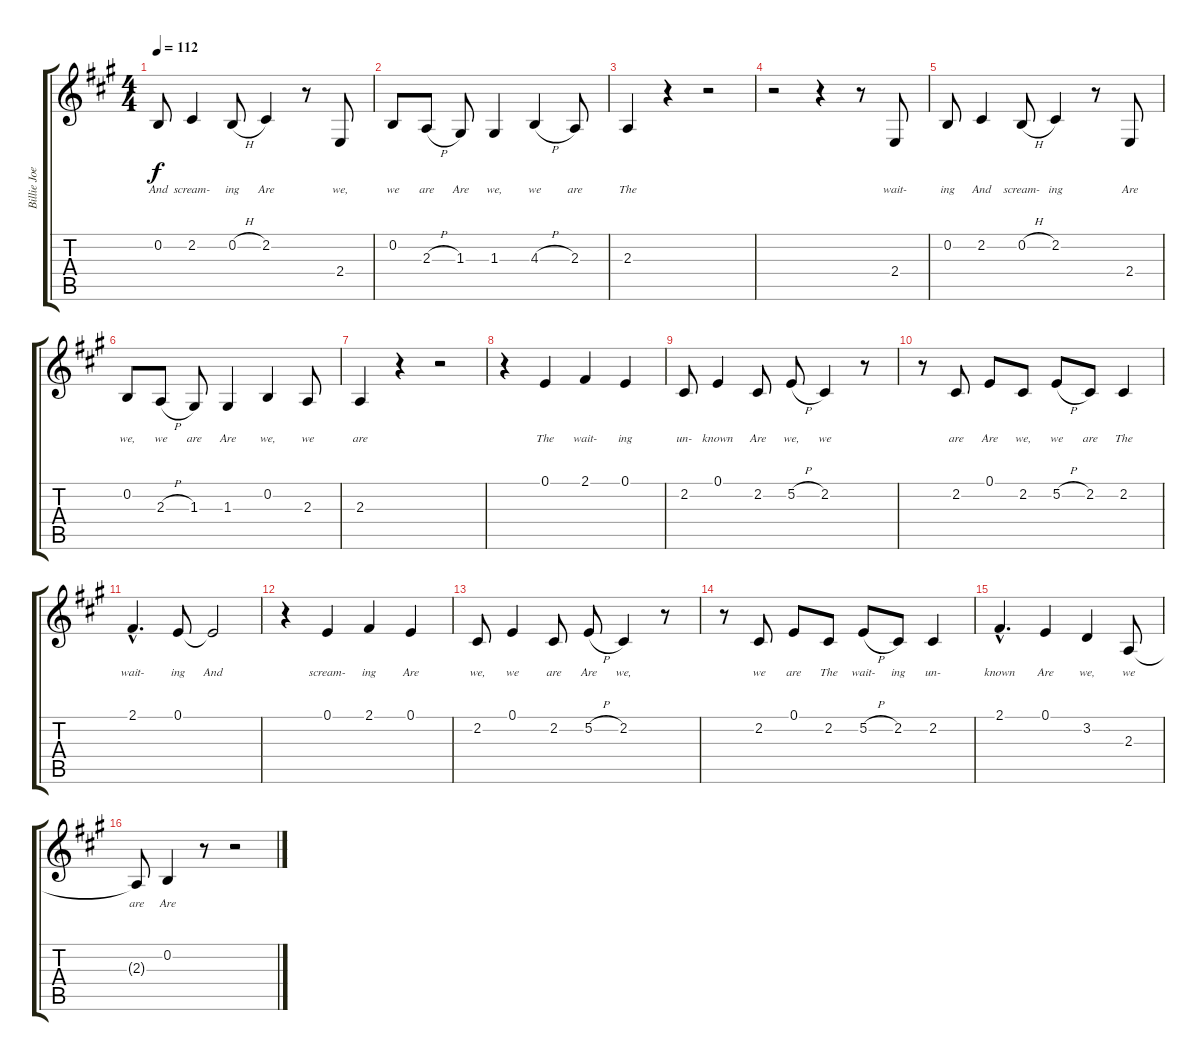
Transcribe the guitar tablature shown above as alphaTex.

\track ("Billie Joe Armstrong (Vocal)" "Billie Joe") {instrument clarinet}
\staff {score tabs}
\tuning (E4 B3 G3 D3 A2 E2) {hide}
\ts (4 4)
\tempo 112
\clef g2
\ks a
0.2.8{lyrics (0 "And") lyrics (1 "") lyrics (2 "") lyrics (3 "") lyrics (4 "") dy f} 2.2.4{lyrics (0 "scream-") lyrics (1 "") lyrics (2 "") lyrics (3 "") lyrics (4 "")} 0.2{h}.8{lyrics (0 "ing") lyrics (1 "") lyrics (2 "") lyrics (3 "") lyrics (4 "")} 2.2.4{lyrics (0 "Are") lyrics (1 "") lyrics (2 "") lyrics (3 "") lyrics (4 "")} r.8 2.4.8{lyrics (0 "we,") lyrics (1 "") lyrics (2 "") lyrics (3 "") lyrics (4 "")} |
0.2.8{lyrics (0 "we") lyrics (1 "") lyrics (2 "") lyrics (3 "") lyrics (4 "")} 2.3{h}.8{lyrics (0 "are") lyrics (1 "") lyrics (2 "") lyrics (3 "") lyrics (4 "")} 1.3.8{lyrics (0 "Are") lyrics (1 "") lyrics (2 "") lyrics (3 "") lyrics (4 "")} 1.3.4{lyrics (0 "we,") lyrics (1 "") lyrics (2 "") lyrics (3 "") lyrics (4 "")} 4.3{h}.4{lyrics (0 "we") lyrics (1 "") lyrics (2 "") lyrics (3 "") lyrics (4 "")} 2.3.8{lyrics (0 "are") lyrics (1 "") lyrics (2 "") lyrics (3 "") lyrics (4 "")} |
2.3.4{lyrics (0 "The") lyrics (1 "") lyrics (2 "") lyrics (3 "") lyrics (4 "")} r.4 r.2 |
r.2 r.4 r.8 2.4.8{lyrics (0 "wait-") lyrics (1 "") lyrics (2 "") lyrics (3 "") lyrics (4 "")} |
0.2.8{lyrics (0 "ing") lyrics (1 "") lyrics (2 "") lyrics (3 "") lyrics (4 "")} 2.2.4{lyrics (0 "And") lyrics (1 "") lyrics (2 "") lyrics (3 "") lyrics (4 "")} 0.2{h}.8{lyrics (0 "scream-") lyrics (1 "") lyrics (2 "") lyrics (3 "") lyrics (4 "")} 2.2.4{lyrics (0 "ing") lyrics (1 "") lyrics (2 "") lyrics (3 "") lyrics (4 "")} r.8 2.4.8{lyrics (0 "Are") lyrics (1 "") lyrics (2 "") lyrics (3 "") lyrics (4 "")} |
0.2.8{lyrics (0 "we,") lyrics (1 "") lyrics (2 "") lyrics (3 "") lyrics (4 "")} 2.3{h}.8{lyrics (0 "we") lyrics (1 "") lyrics (2 "") lyrics (3 "") lyrics (4 "")} 1.3.8{lyrics (0 "are") lyrics (1 "") lyrics (2 "") lyrics (3 "") lyrics (4 "")} 1.3.4{lyrics (0 "Are") lyrics (1 "") lyrics (2 "") lyrics (3 "") lyrics (4 "")} 0.2.4{lyrics (0 "we,") lyrics (1 "") lyrics (2 "") lyrics (3 "") lyrics (4 "")} 2.3.8{lyrics (0 "we") lyrics (1 "") lyrics (2 "") lyrics (3 "") lyrics (4 "")} |
2.3.4{lyrics (0 "are") lyrics (1 "") lyrics (2 "") lyrics (3 "") lyrics (4 "")} r.4 r.2 |
r.4 0.1.4{lyrics (0 "The") lyrics (1 "") lyrics (2 "") lyrics (3 "") lyrics (4 "")} 2.1.4{lyrics (0 "wait-") lyrics (1 "") lyrics (2 "") lyrics (3 "") lyrics (4 "")} 0.1.4{lyrics (0 "ing") lyrics (1 "") lyrics (2 "") lyrics (3 "") lyrics (4 "")} |
2.2.8{lyrics (0 "un-") lyrics (1 "") lyrics (2 "") lyrics (3 "") lyrics (4 "")} 0.1.4{lyrics (0 "known") lyrics (1 "") lyrics (2 "") lyrics (3 "") lyrics (4 "")} 2.2.8{lyrics (0 "Are") lyrics (1 "") lyrics (2 "") lyrics (3 "") lyrics (4 "")} 5.2{h}.8{lyrics (0 "we,") lyrics (1 "") lyrics (2 "") lyrics (3 "") lyrics (4 "")} 2.2.4{lyrics (0 "we") lyrics (1 "") lyrics (2 "") lyrics (3 "") lyrics (4 "")} r.8 |
r.8 2.2.8{lyrics (0 "are") lyrics (1 "") lyrics (2 "") lyrics (3 "") lyrics (4 "")} 0.1.8{lyrics (0 "Are") lyrics (1 "") lyrics (2 "") lyrics (3 "") lyrics (4 "")} 2.2.8{lyrics (0 "we,") lyrics (1 "") lyrics (2 "") lyrics (3 "") lyrics (4 "")} 5.2{h}.8{lyrics (0 "we") lyrics (1 "") lyrics (2 "") lyrics (3 "") lyrics (4 "")} 2.2.8{lyrics (0 "are") lyrics (1 "") lyrics (2 "") lyrics (3 "") lyrics (4 "")} 2.2.4{lyrics (0 "The") lyrics (1 "") lyrics (2 "") lyrics (3 "") lyrics (4 "")} |
2.1{hac}.4{d lyrics (0 "wait-") lyrics (1 "") lyrics (2 "") lyrics (3 "") lyrics (4 "")} 0.1.8{lyrics (0 "ing") lyrics (1 "") lyrics (2 "") lyrics (3 "") lyrics (4 "")} 0.1{t}.2{lyrics (0 "And") lyrics (1 "") lyrics (2 "") lyrics (3 "") lyrics (4 "")} |
r.4 0.1.4{lyrics (0 "scream-") lyrics (1 "") lyrics (2 "") lyrics (3 "") lyrics (4 "")} 2.1.4{lyrics (0 "ing") lyrics (1 "") lyrics (2 "") lyrics (3 "") lyrics (4 "")} 0.1.4{lyrics (0 "Are") lyrics (1 "") lyrics (2 "") lyrics (3 "") lyrics (4 "")} |
2.2.8{lyrics (0 "we,") lyrics (1 "") lyrics (2 "") lyrics (3 "") lyrics (4 "")} 0.1.4{lyrics (0 "we") lyrics (1 "") lyrics (2 "") lyrics (3 "") lyrics (4 "")} 2.2.8{lyrics (0 "are") lyrics (1 "") lyrics (2 "") lyrics (3 "") lyrics (4 "")} 5.2{h}.8{lyrics (0 "Are") lyrics (1 "") lyrics (2 "") lyrics (3 "") lyrics (4 "")} 2.2.4{lyrics (0 "we,") lyrics (1 "") lyrics (2 "") lyrics (3 "") lyrics (4 "")} r.8 |
r.8 2.2.8{lyrics (0 "we") lyrics (1 "") lyrics (2 "") lyrics (3 "") lyrics (4 "")} 0.1.8{lyrics (0 "are") lyrics (1 "") lyrics (2 "") lyrics (3 "") lyrics (4 "")} 2.2.8{lyrics (0 "The") lyrics (1 "") lyrics (2 "") lyrics (3 "") lyrics (4 "")} 5.2{h}.8{lyrics (0 "wait-") lyrics (1 "") lyrics (2 "") lyrics (3 "") lyrics (4 "")} 2.2.8{lyrics (0 "ing") lyrics (1 "") lyrics (2 "") lyrics (3 "") lyrics (4 "")} 2.2.4{lyrics (0 "un-") lyrics (1 "") lyrics (2 "") lyrics (3 "") lyrics (4 "")} |
2.1{hac}.4{d lyrics (0 "known") lyrics (1 "") lyrics (2 "") lyrics (3 "") lyrics (4 "")} 0.1.4{lyrics (0 "Are") lyrics (1 "") lyrics (2 "") lyrics (3 "") lyrics (4 "")} 3.2.4{lyrics (0 "we,") lyrics (1 "") lyrics (2 "") lyrics (3 "") lyrics (4 "")} 2.3.8{lyrics (0 "we") lyrics (1 "") lyrics (2 "") lyrics (3 "") lyrics (4 "")} |
2.3{t}.8{lyrics (0 "are") lyrics (1 "") lyrics (2 "") lyrics (3 "") lyrics (4 "")} 0.2.4{lyrics (0 "Are") lyrics (1 "") lyrics (2 "") lyrics (3 "") lyrics (4 "")} r.8 r.2
